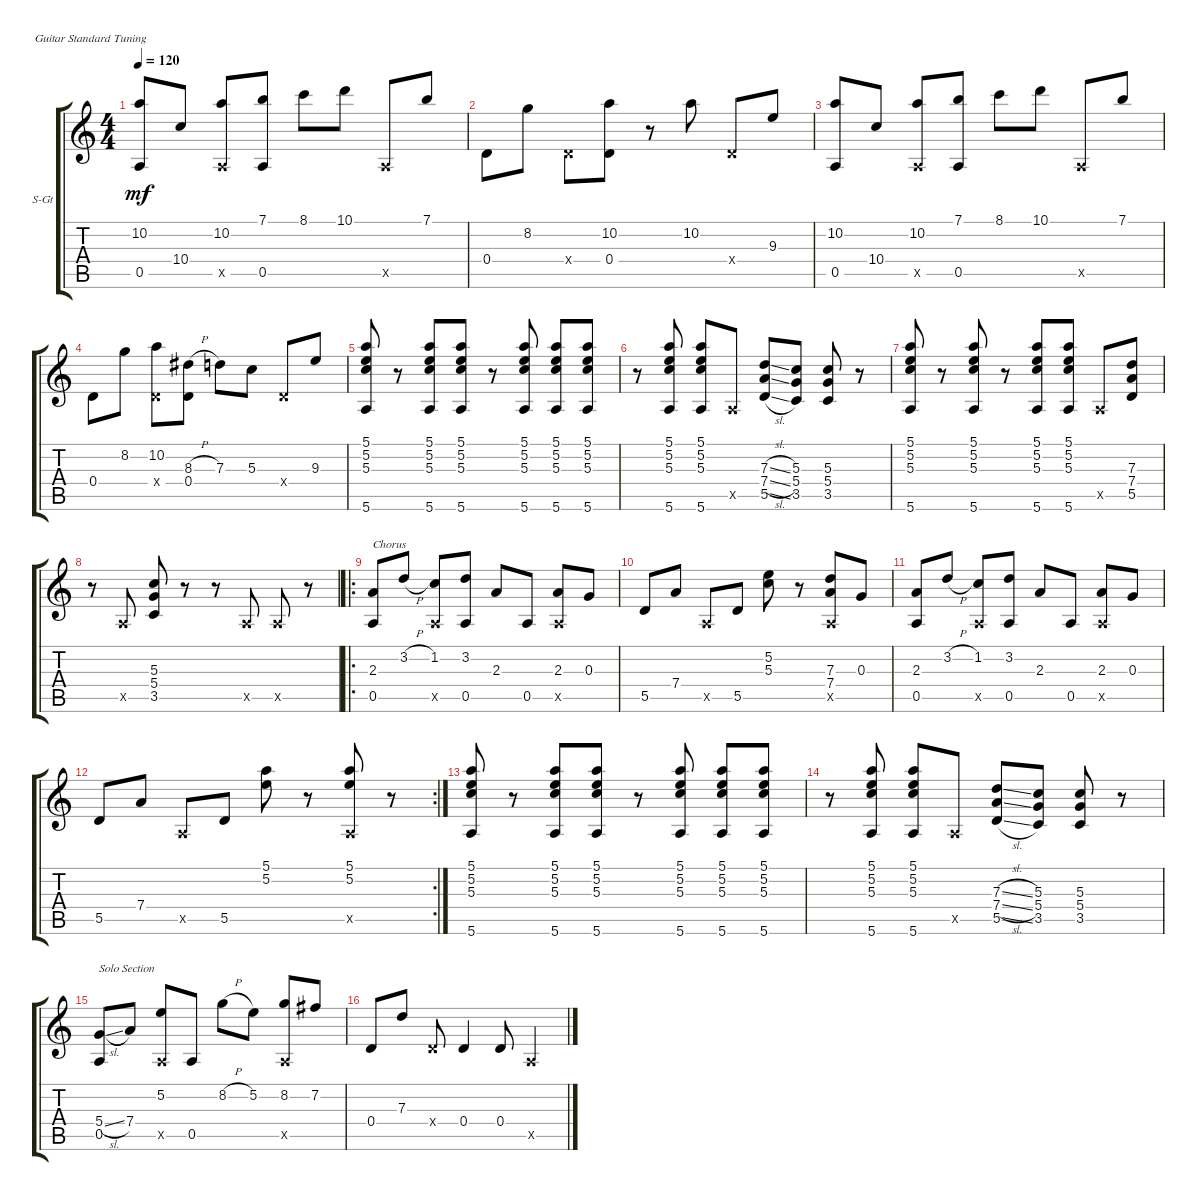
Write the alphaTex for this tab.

\defaultSystemsLayout 4
\bracketExtendMode groupsimilarinstruments
\firstSystemTrackNameOrientation horizontal
\otherSystemsTrackNameOrientation horizontal
\track ("Steel Guitar" "S-Gt") {instrument acousticguitarsteel}
\staff {score tabs}
\tuning (E4 B3 G3 D3 A2 E2)
\ts (4 4)
\tempo 120
\clef g2
\ks c
(0.5 10.2).8{dy mf} 10.4.8 (10.2 0.5{x}).8 (7.1 0.5).8 8.1.8 10.1.8 0.5{x}.8 7.1.8 |
0.4.8 8.2.8 0.4{x}.8 (0.4 10.2).8 r.8 10.2.8 0.4{x}.8 9.3.8 |
(0.5 10.2).8 10.4.8 (10.2 0.5{x}).8 (7.1 0.5).8 8.1.8 10.1.8 0.5{x}.8 7.1.8 |
0.4.8 8.2.8 (10.2 0.4{x}).8 (0.4 8.3{h}).8 7.3.8 5.3.8 0.4{x}.8 9.3.8 |
(5.6 5.1 5.2 5.3).8 r.8 (5.3 5.2 5.1 5.6).8 (5.3 5.2 5.1 5.6).8 r.8 (5.3 5.1 5.2 5.6).8 (5.3 5.2 5.1 5.6).8 (5.3 5.1 5.2 5.6).8 |
r.8 (5.3 5.2 5.1 5.6).8 (5.6 5.3 5.2 5.1).8 0.5{x}.8 (7.3{sl} 7.4{sl} 5.5{sl}).8 (5.4 5.3 3.5).8 (5.3 5.4 3.5).8 r.8 |
(5.3 5.2 5.1 5.6).8 r.8 (5.3 5.1 5.2 5.6).8 r.8 (5.3 5.1 5.2 5.6).8 (5.3 5.1 5.2 5.6).8 0.5{x}.8 (7.3 7.4 5.5).8 |
r.8 0.5{x}.8 (5.3 5.4 3.5).8 r.8 r.8 0.5{x}.8 0.5{x}.8 r.8 |
\ro
(0.5 2.3).8{txt "Chorus"} 3.2{h}.8 (1.2 0.5{x}).8 (3.2 0.5).8 2.3.8 0.5.8 (0.5{x} 2.3).8 0.3.8 |
5.5.8 7.4.8 0.5{x}.8 5.5.8 (5.2 5.3).8 r.8 (7.3 0.5{x} 7.4).8 0.3.8 |
(0.5 2.3).8 3.2{h}.8 (1.2 0.5{x}).8 (3.2 0.5).8 2.3.8 0.5.8 (0.5{x} 2.3).8 0.3.8 |
\rc 2
5.5.8 7.4.8 0.5{x}.8 5.5.8 (5.2 5.1).8 r.8 (0.5{x} 5.1 5.2).8 r.8 |
(5.6 5.1 5.2 5.3).8 r.8 (5.3 5.2 5.1 5.6).8 (5.3 5.2 5.1 5.6).8 r.8 (5.3 5.1 5.2 5.6).8 (5.3 5.2 5.1 5.6).8 (5.3 5.1 5.2 5.6).8 |
r.8 (5.3 5.2 5.1 5.6).8 (5.6 5.3 5.2 5.1).8 0.5{x}.8 (7.3{sl} 7.4{sl} 5.5{sl}).8 (5.4 5.3 3.5).8 (5.3 5.4 3.5).8 r.8 |
(0.5 5.4{sl}).8{txt "Solo Section"} 7.4.8 (5.2 0.5{x}).8 0.5.8 8.2{h}.8 5.2.8 (8.2 0.5{x}).8 7.2.8 |
0.4.8 7.3.8 0.4{x}.8 0.4.4 0.4.8 0.5{x}.4
